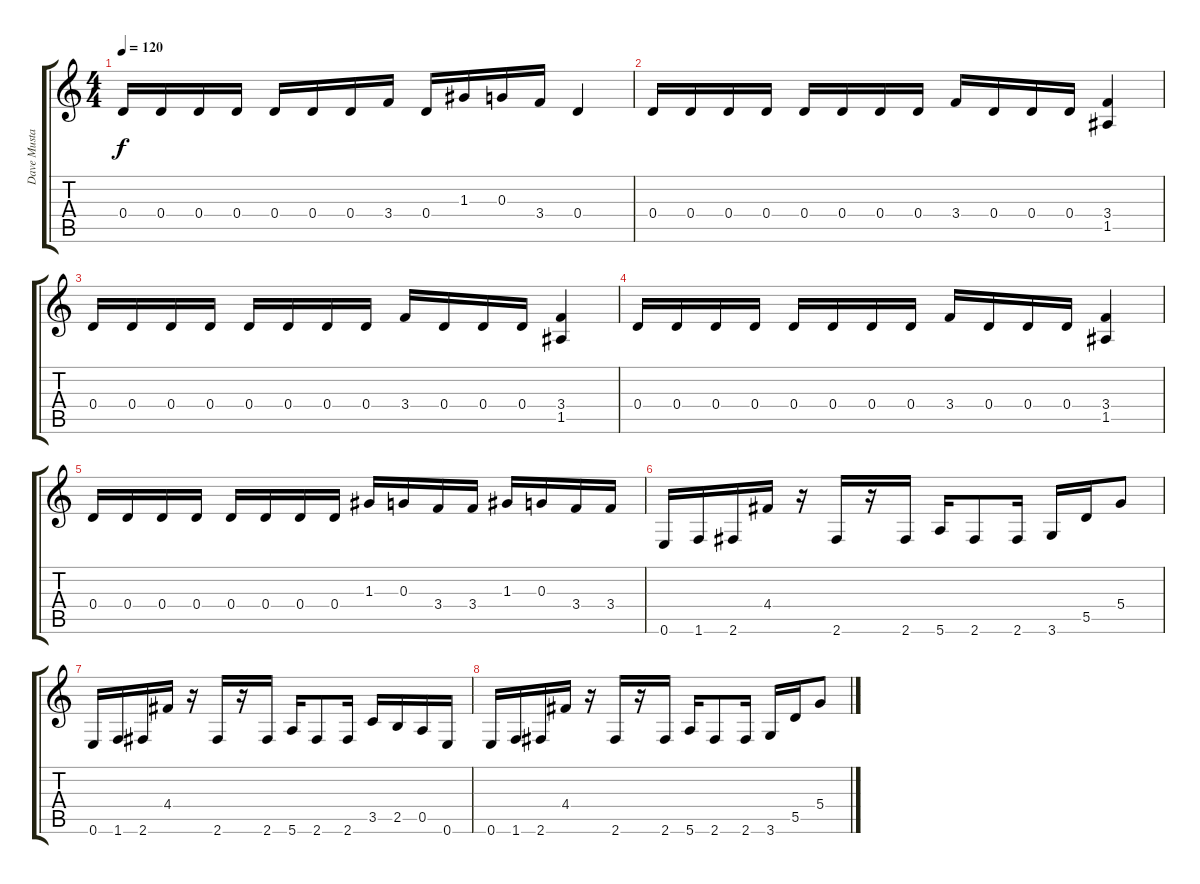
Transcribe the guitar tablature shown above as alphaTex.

\track ("Dave Mustaine" "Dave Musta") {instrument distortionguitar}
\staff {score tabs}
\tuning (E4 B3 G3 D3 A2 E2) {hide}
\ts (4 4)
\tempo 120
\clef g2
\ks c
0.4.16{dy f} 0.4.16 0.4.16 0.4.16 0.4.16 0.4.16 0.4.16 3.4.16 0.4.16 1.3.16 0.3.16 3.4.16 0.4.4 |
0.4.16 0.4.16 0.4.16 0.4.16 0.4.16 0.4.16 0.4.16 0.4.16 3.4.16 0.4.16 0.4.16 0.4.16 (3.4 1.5).4 |
0.4.16 0.4.16 0.4.16 0.4.16 0.4.16 0.4.16 0.4.16 0.4.16 3.4.16 0.4.16 0.4.16 0.4.16 (3.4 1.5).4 |
0.4.16 0.4.16 0.4.16 0.4.16 0.4.16 0.4.16 0.4.16 0.4.16 3.4.16 0.4.16 0.4.16 0.4.16 (3.4 1.5).4 |
0.4.16 0.4.16 0.4.16 0.4.16 0.4.16 0.4.16 0.4.16 0.4.16 1.3.16 0.3.16 3.4.16 3.4.16 1.3.16 0.3.16 3.4.16 3.4.16 |
0.6.16 1.6.16 2.6.16 4.4.16 r.16 2.6.16 r.16 2.6.16 5.6.16 2.6.8 2.6.16 3.6.16 5.5.16 5.4.8 |
0.6.16 1.6.16 2.6.16 4.4.16 r.16 2.6.16 r.16 2.6.16 5.6.16 2.6.8 2.6.16 3.5.16 2.5.16 0.5.16 0.6.16 |
0.6.16 1.6.16 2.6.16 4.4.16 r.16 2.6.16 r.16 2.6.16 5.6.16 2.6.8 2.6.16 3.6.16 5.5.16 5.4.8
